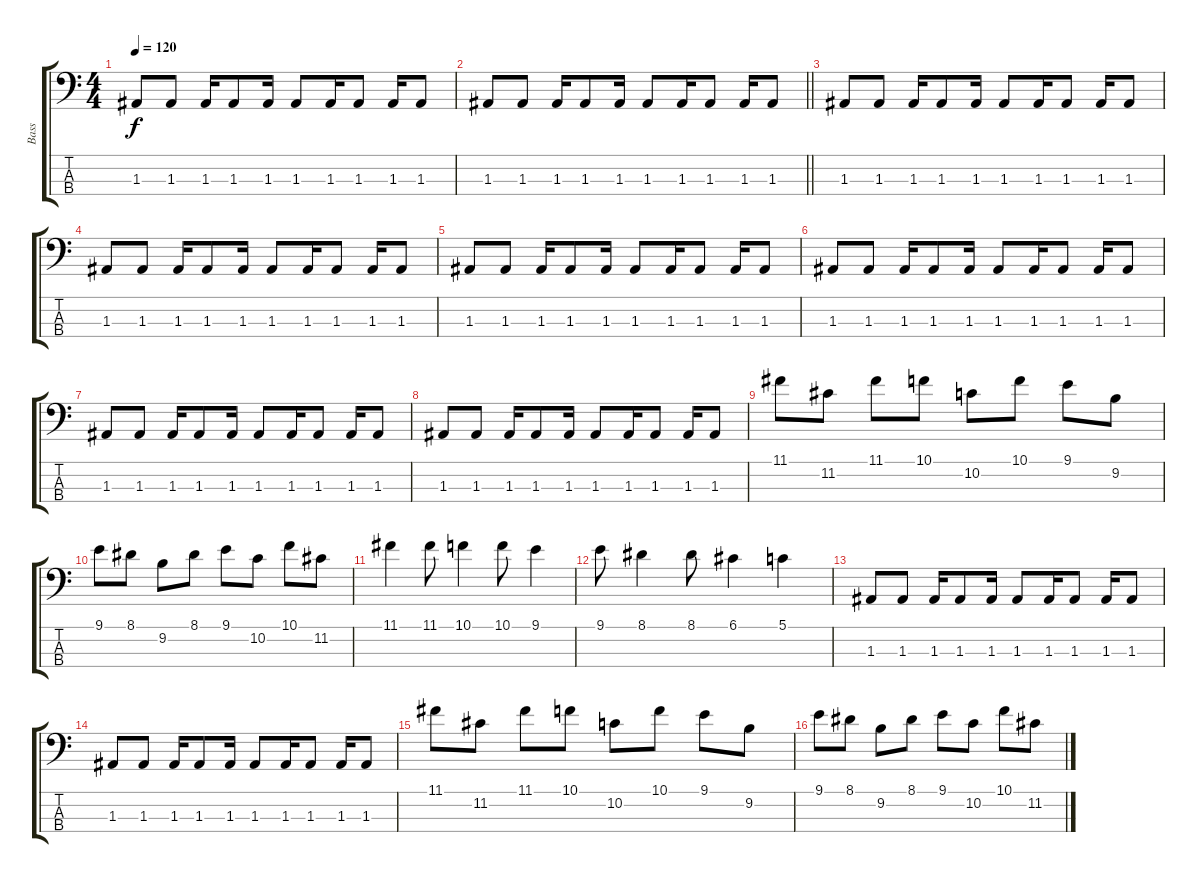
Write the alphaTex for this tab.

\track ("Bass" "Bass") {instrument electricbassfinger}
\staff {score tabs}
\tuning (G2 D2 A1 E1) {hide}
\ts (4 4)
\tempo 120
\clef f4
\ks c
1.3.8{dy f} 1.3.8 1.3.16 1.3.8 1.3.16 1.3.8 1.3.16 1.3.8 1.3.16 1.3.8 |
\barLineRight lightlight
1.3.8 1.3.8 1.3.16 1.3.8 1.3.16 1.3.8 1.3.16 1.3.8 1.3.16 1.3.8 |
\section ("" "")
1.3.8 1.3.8 1.3.16 1.3.8 1.3.16 1.3.8 1.3.16 1.3.8 1.3.16 1.3.8 |
1.3.8 1.3.8 1.3.16 1.3.8 1.3.16 1.3.8 1.3.16 1.3.8 1.3.16 1.3.8 |
1.3.8 1.3.8 1.3.16 1.3.8 1.3.16 1.3.8 1.3.16 1.3.8 1.3.16 1.3.8 |
1.3.8 1.3.8 1.3.16 1.3.8 1.3.16 1.3.8 1.3.16 1.3.8 1.3.16 1.3.8 |
1.3.8 1.3.8 1.3.16 1.3.8 1.3.16 1.3.8 1.3.16 1.3.8 1.3.16 1.3.8 |
1.3.8 1.3.8 1.3.16 1.3.8 1.3.16 1.3.8 1.3.16 1.3.8 1.3.16 1.3.8 |
11.1.8 11.2.8 11.1.8 10.1.8 10.2.8 10.1.8 9.1.8 9.2.8 |
9.1.8 8.1.8 9.2.8 8.1.8 9.1.8 10.2.8 10.1.8 11.2.8 |
11.1.4 11.1.8 10.1.4 10.1.8 9.1.4 |
9.1.8 8.1.4 8.1.8 6.1.4 5.1.4 |
1.3.8 1.3.8 1.3.16 1.3.8 1.3.16 1.3.8 1.3.16 1.3.8 1.3.16 1.3.8 |
1.3.8 1.3.8 1.3.16 1.3.8 1.3.16 1.3.8 1.3.16 1.3.8 1.3.16 1.3.8 |
11.1.8 11.2.8 11.1.8 10.1.8 10.2.8 10.1.8 9.1.8 9.2.8 |
9.1.8 8.1.8 9.2.8 8.1.8 9.1.8 10.2.8 10.1.8 11.2.8
